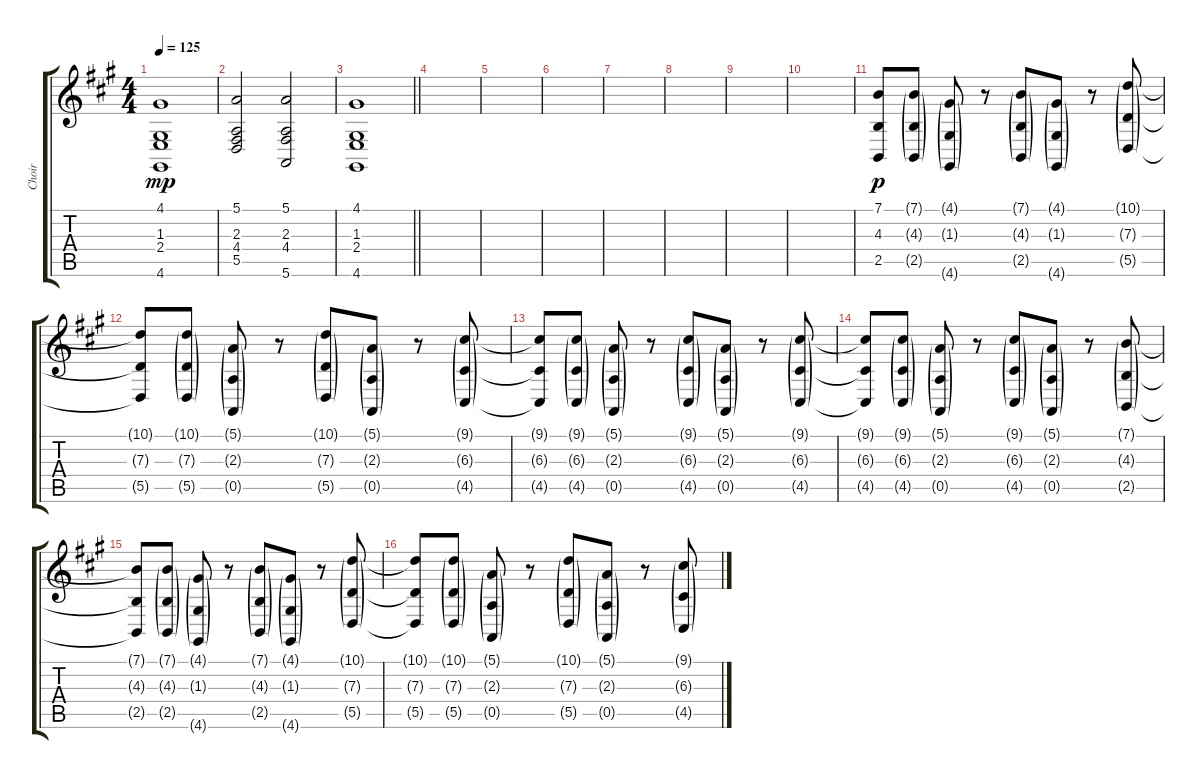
\track ("Choir" "Choir") {instrument choiraahs}
\staff {score tabs}
\tuning (E4 B3 G3 D3 A2 E2) {hide}
\ts (4 4)
\tempo 125
\clef g2
\ks a
(4.1 1.3 2.4 4.6).1{dy mp} |
(5.1 2.3 4.4 5.5).2 (5.1 2.3 4.4 5.6).2 |
\barLineRight lightlight
(4.1 1.3 2.4 4.6).1 |
|
|
|
|
|
|
|
(7.1 4.3 2.5).8{dy p} (7.1{g} 4.3{g} 2.5{g}).8 (4.1{g} 1.3{g} 4.6{g}).8 r.8 (7.1{g} 4.3{g} 2.5{g}).8 (4.1{g} 1.3{g} 4.6{g}).8 r.8 (10.1{g} 7.3{g} 5.5{g}).8 |
(10.1{t} 7.3{t} 5.5{t}).8 (10.1{g} 7.3{g} 5.5{g}).8 (5.1{g} 2.3{g} 0.5{g}).8 r.8 (10.1{g} 7.3{g} 5.5{g}).8 (5.1{g} 2.3{g} 0.5{g}).8 r.8 (9.1{g} 6.3{g} 4.5{g}).8 |
(9.1{t} 6.3{t} 4.5{t}).8 (9.1{g} 6.3{g} 4.5{g}).8 (5.1{g} 2.3{g} 0.5{g}).8 r.8 (9.1{g} 6.3{g} 4.5{g}).8 (5.1{g} 2.3{g} 0.5{g}).8 r.8 (9.1{g} 6.3{g} 4.5{g}).8 |
(9.1{t} 6.3{t} 4.5{t}).8 (9.1{g} 6.3{g} 4.5{g}).8 (5.1{g} 2.3{g} 0.5{g}).8 r.8 (9.1{g} 6.3{g} 4.5{g}).8 (5.1{g} 2.3{g} 0.5{g}).8 r.8 (7.1{g} 4.3{g} 2.5{g}).8 |
(7.1{t} 4.3{t} 2.5{t}).8 (7.1{g} 4.3{g} 2.5{g}).8 (4.1{g} 1.3{g} 4.6{g}).8 r.8 (7.1{g} 4.3{g} 2.5{g}).8 (4.1{g} 1.3{g} 4.6{g}).8 r.8 (10.1{g} 7.3{g} 5.5{g}).8 |
(10.1{t} 7.3{t} 5.5{t}).8 (10.1{g} 7.3{g} 5.5{g}).8 (5.1{g} 2.3{g} 0.5{g}).8 r.8 (10.1{g} 7.3{g} 5.5{g}).8 (5.1{g} 2.3{g} 0.5{g}).8 r.8 (9.1{g} 6.3{g} 4.5{g}).8
